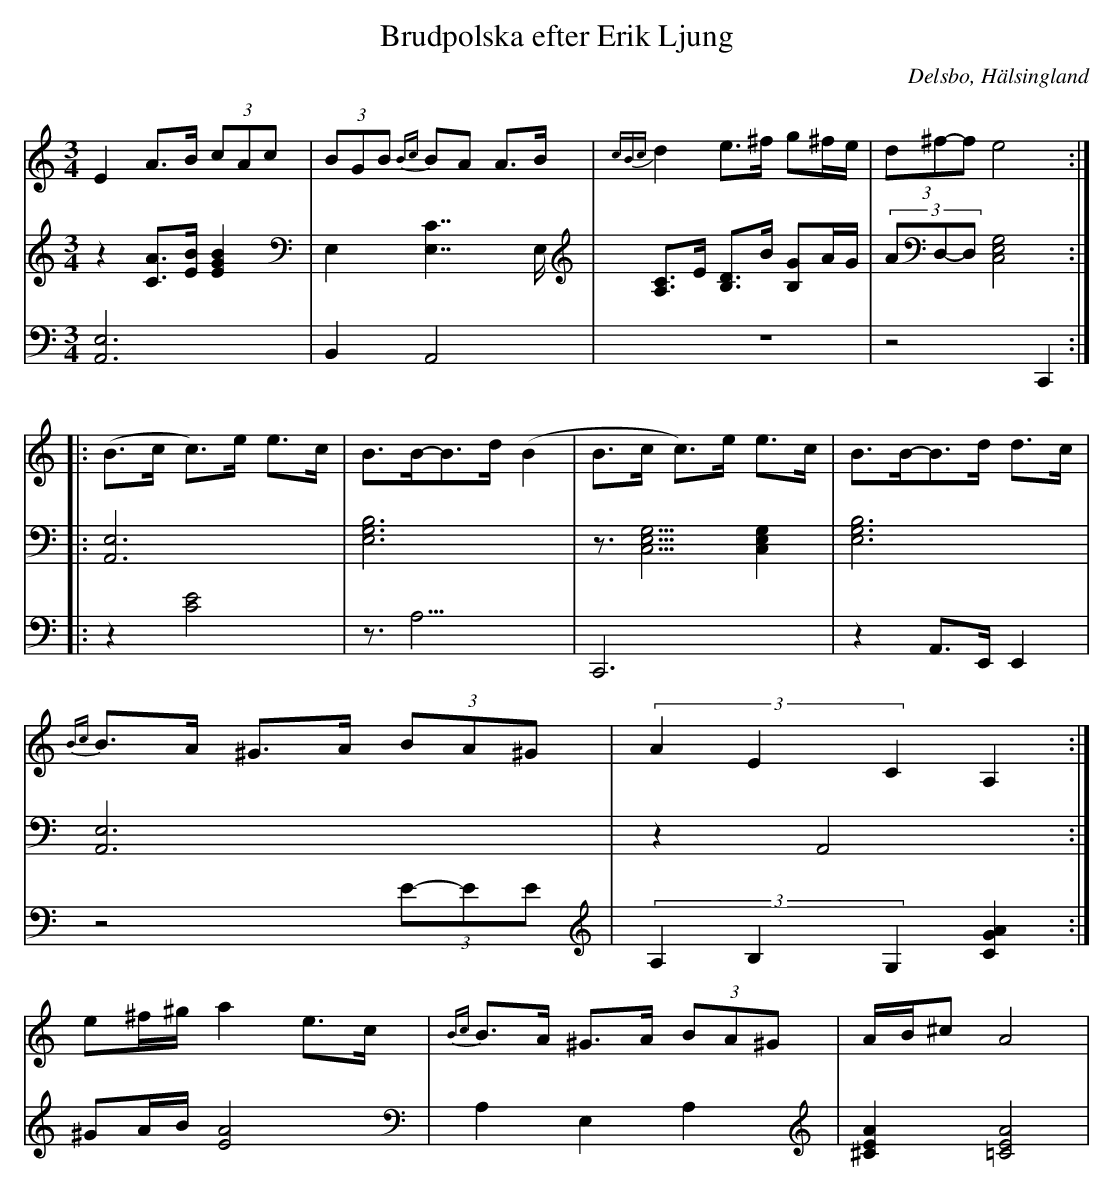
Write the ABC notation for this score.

X:1
T: Brudpolska efter Erik Ljung
Q: 105
O: Delsbo, Hälsingland
M: 3/4
L: 1/8
K: Am
V:1
V:2
V:3 =Merge
V:1
E2 A>B (3cAc| (3BGB {Bc}BA A>B|{cBc}d2 e>^f g^f/e/|(3d^f-f e4 :|
|:(B>c c)>e e>c|B>B-B>d (B2|B>c c)>e e>c|B>B-B>d d>c|
{Bc}B>A ^G>A (3BA^G|(3A2E2C2 A,2:|
e^f/^g/ a2 e>c|{Bc}B>A ^G>A (3BA^G|A/B/^c A4|
V:2
z2 [AC]>[BE] [B2E2G2]|E,2 [C7/2E,7/2]E,/|[A,C]>E [B,D]>B [B,G]A/G/|(3AD,-D, [E,4G,4C,4]:|
|:[A,,6E,6]|[E,6G,6B,6]|z3/2[E,5/2G,5/2C,5/2] [E,2G,2C,2]|[E,6G,6B,6]|
[A,,6E,6]|z2 A,,4:|
V:3
[A,,6E,6]|B,,2 A,,4|z6|z4  C,,2:|
|:z2 [C4E4]|z3<A,3|C,,6|z2 A,,>E,, E,,2|
z4 (3E-EE|(3A,2B,2G,2 [G2A2C2]:|
^GA/B/ [A4E4]|A,2 E,2 A,2|[A2^C2E2] [A4=C4E4]|
